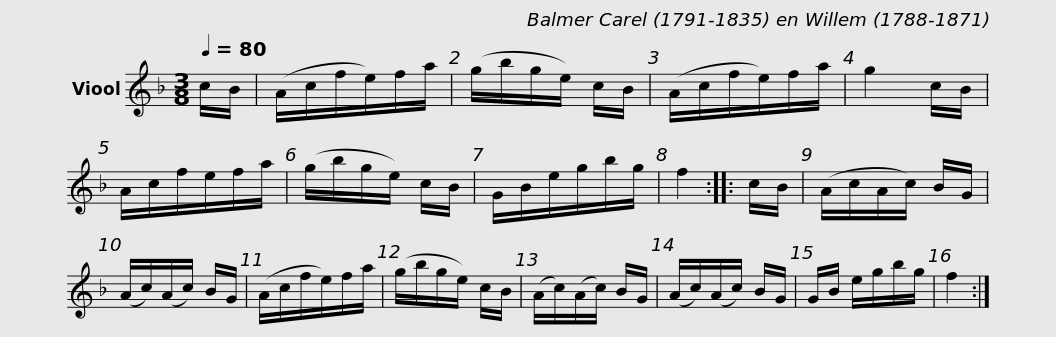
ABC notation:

X:1
L:1/8
Q:1/4=80
M:3/8
I:linebreak $
K:F
V:1 treble
V:1
 c/B/ | (A/c/f/e/)f/a/ | (g/b/g/e/) c/B/ | (A/c/f/e/)f/a/ | g2 c/B/ | %5
 A/c/f/e/f/a/ | (g/b/g/e/) c/B/ | G/B/e/g/b/g/ | f2 ::$ c/B/ | %10
 (A/c/A/c/) B/G/ | (A/c/)(A/c/) B/G/ | (A/c/f/e/)f/a/ | (g/b/g/e/) c/B/ | (A/c/)(A/c/) B/G/ | %15
 (A/c/)(A/c/) B/G/ | G/B/ e/g/b/g/ | f2 :| %18
